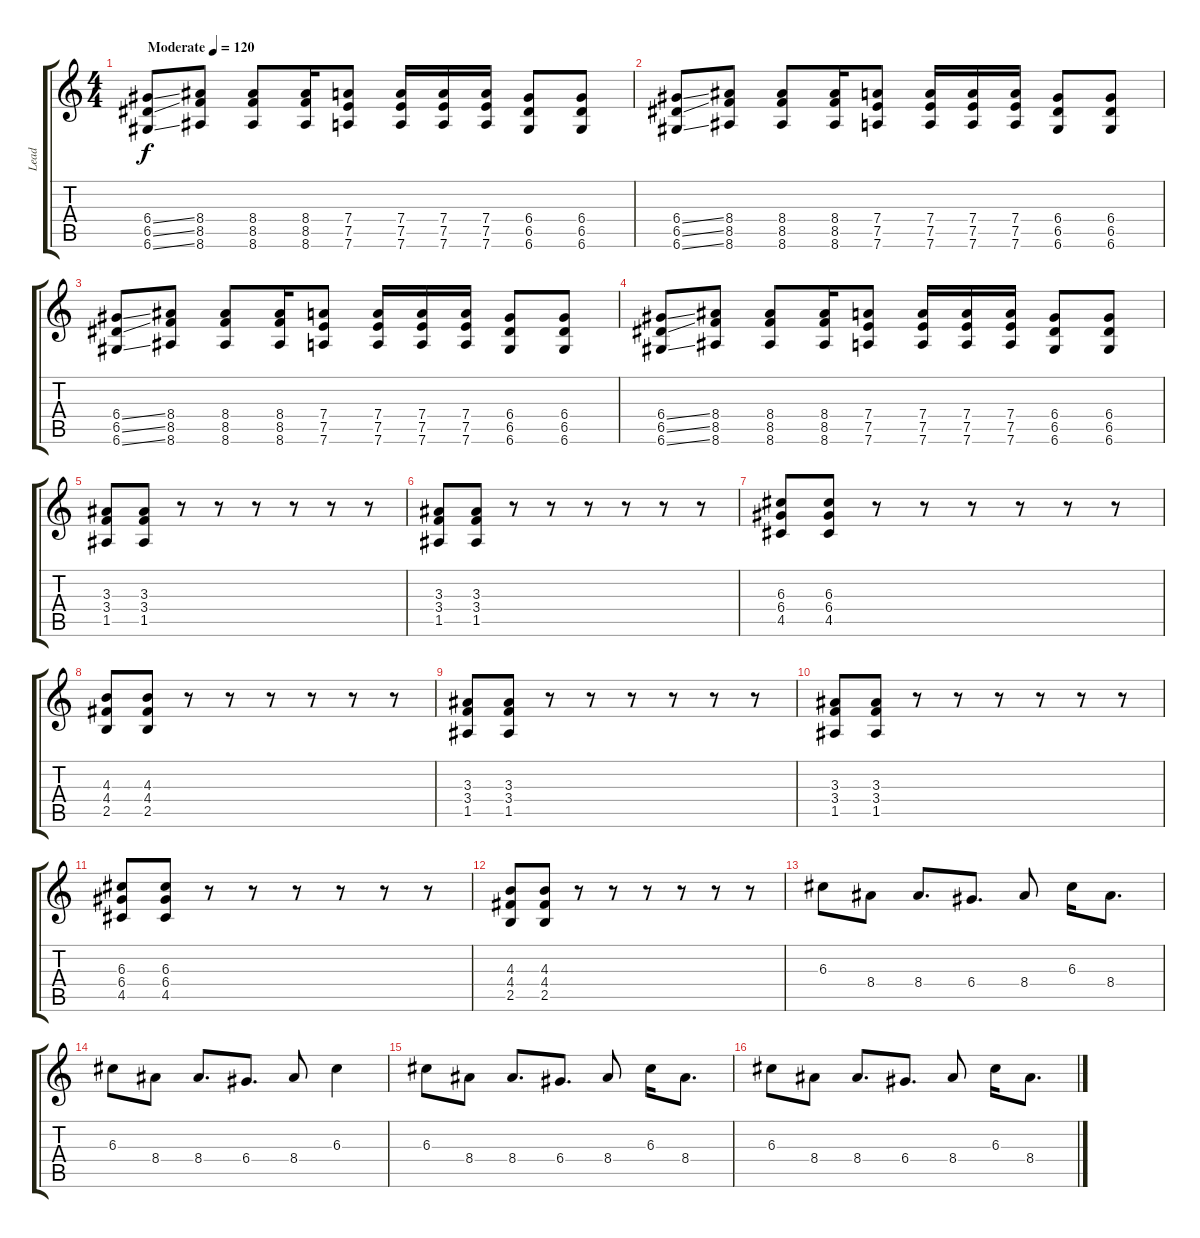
\track ("Lead" "Lead") {instrument distortionguitar}
\staff {score tabs}
\tuning (E4 B3 G3 D3 A2 D2) {hide}
\ts (4 4)
\tempo (120 "Moderate")
\clef g2
\ks c
(6.4{ss} 6.5{ss} 6.6{ss}).8{dy f instrument distortionguitar} (8.4 8.5 8.6).8 (8.4 8.5 8.6).8 (8.4 8.5 8.6).16 (7.4 7.5 7.6).8 (7.4 7.5 7.6).16 (7.4 7.5 7.6).16 (7.4 7.5 7.6).16 (6.4 6.5 6.6).8 (6.4 6.5 6.6).8 |
(6.4{ss} 6.5{ss} 6.6{ss}).8 (8.4 8.5 8.6).8 (8.4 8.5 8.6).8 (8.4 8.5 8.6).16 (7.4 7.5 7.6).8 (7.4 7.5 7.6).16 (7.4 7.5 7.6).16 (7.4 7.5 7.6).16 (6.4 6.5 6.6).8 (6.4 6.5 6.6).8 |
(6.4{ss} 6.5{ss} 6.6{ss}).8 (8.4 8.5 8.6).8 (8.4 8.5 8.6).8 (8.4 8.5 8.6).16 (7.4 7.5 7.6).8 (7.4 7.5 7.6).16 (7.4 7.5 7.6).16 (7.4 7.5 7.6).16 (6.4 6.5 6.6).8 (6.4 6.5 6.6).8 |
(6.4{ss} 6.5{ss} 6.6{ss}).8 (8.4 8.5 8.6).8 (8.4 8.5 8.6).8 (8.4 8.5 8.6).16 (7.4 7.5 7.6).8 (7.4 7.5 7.6).16 (7.4 7.5 7.6).16 (7.4 7.5 7.6).16 (6.4 6.5 6.6).8 (6.4 6.5 6.6).8 |
(3.3 3.4 1.5).8 (3.3 3.4 1.5).8 r.8 r.8 r.8 r.8 r.8 r.8 |
(3.3 3.4 1.5).8 (3.3 3.4 1.5).8 r.8 r.8 r.8 r.8 r.8 r.8 |
(6.3 6.4 4.5).8 (6.3 6.4 4.5).8 r.8 r.8 r.8 r.8 r.8 r.8 |
(4.3 4.4 2.5).8 (4.3 4.4 2.5).8 r.8 r.8 r.8 r.8 r.8 r.8 |
(3.3 3.4 1.5).8 (3.3 3.4 1.5).8 r.8 r.8 r.8 r.8 r.8 r.8 |
(3.3 3.4 1.5).8 (3.3 3.4 1.5).8 r.8 r.8 r.8 r.8 r.8 r.8 |
(6.3 6.4 4.5).8 (6.3 6.4 4.5).8 r.8 r.8 r.8 r.8 r.8 r.8 |
(4.3 4.4 2.5).8 (4.3 4.4 2.5).8 r.8 r.8 r.8 r.8 r.8 r.8 |
6.3.8 8.4.8 8.4.8{d} 6.4.8{d} 8.4.8 6.3.16 8.4.8{d} |
6.3.8 8.4.8 8.4.8{d} 6.4.8{d} 8.4.8 6.3.4 |
6.3.8 8.4.8 8.4.8{d} 6.4.8{d} 8.4.8 6.3.16 8.4.8{d} |
6.3.8 8.4.8 8.4.8{d} 6.4.8{d} 8.4.8 6.3.16 8.4.8{d}
